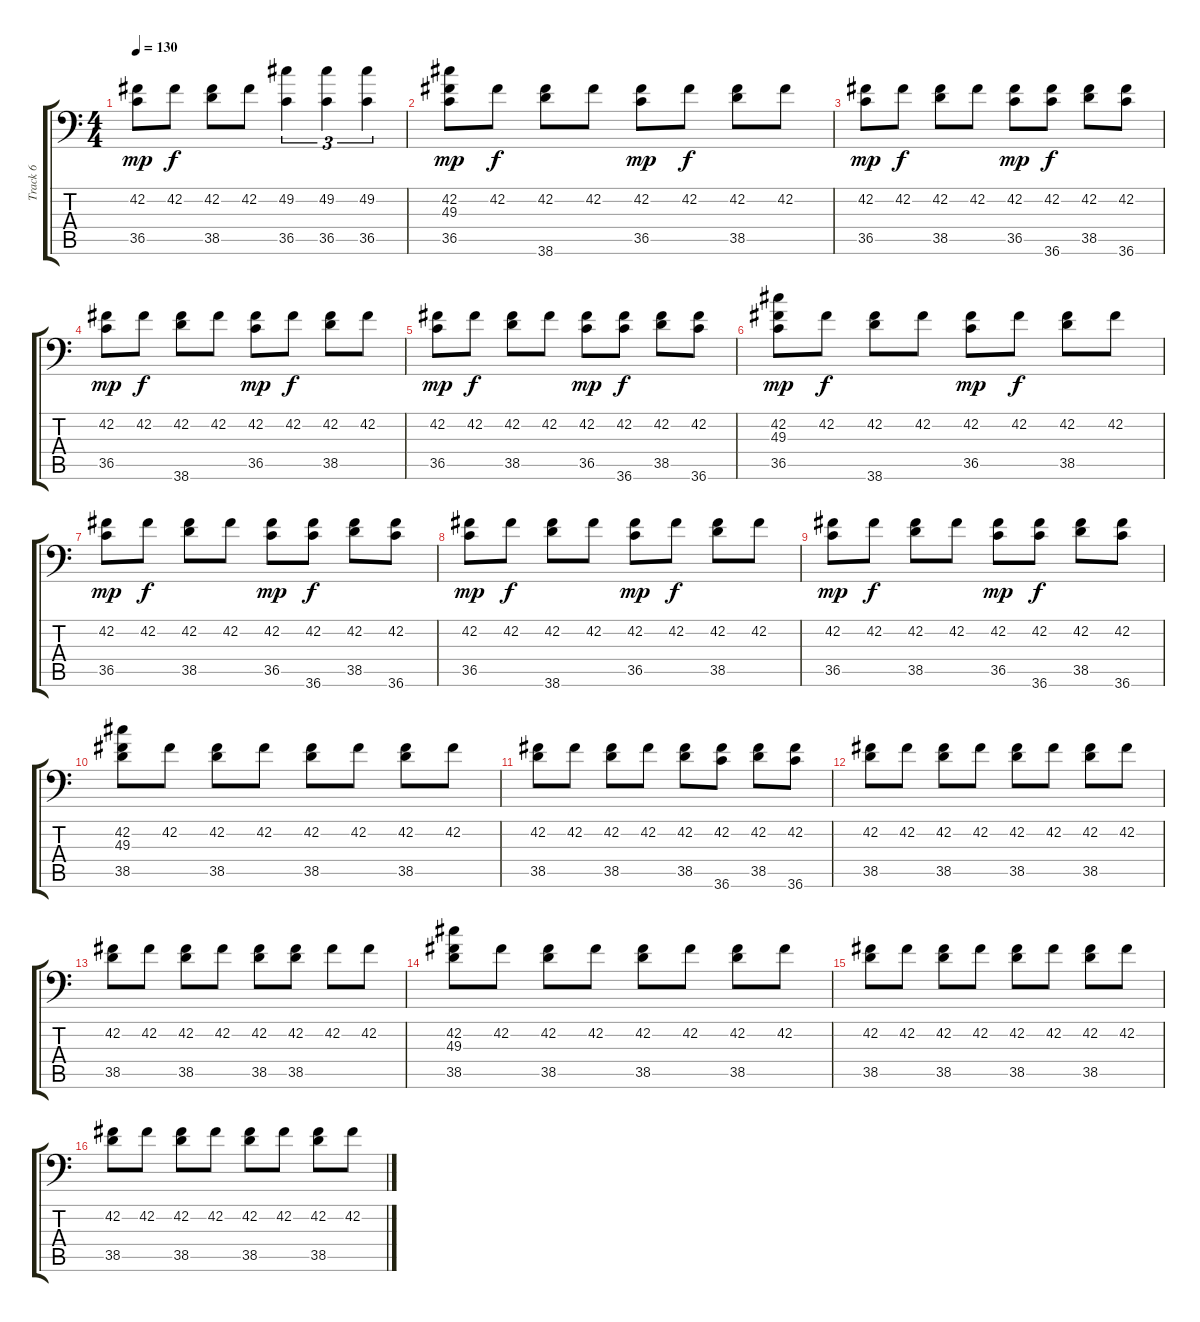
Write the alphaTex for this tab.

\track ("Track 6" "Track 6") {instrument acousticgrandpiano}
\staff {score tabs}
\tuning (C-1 C-1 C-1 C-1 C-1 C-1) {hide}
\ts (4 4)
\tempo 130
\clef f4
\ks c
(42.2 36.5).8{dy mp} 42.2.8{dy f} (42.2 38.5).8 42.2.8 (49.2 36.5).4{tu (3 2)} (49.2 36.5).4{tu (3 2)} (49.2 36.5).4{tu (3 2)} |
(42.2 49.3 36.5).8{dy mp} 42.2.8{dy f} (42.2 38.6).8 42.2.8 (42.2 36.5).8{dy mp} 42.2.8{dy f} (42.2 38.5).8 42.2.8 |
(42.2 36.5).8{dy mp} 42.2.8{dy f} (42.2 38.5).8 42.2.8 (42.2 36.5).8{dy mp} (42.2 36.6).8{dy f} (42.2 38.5).8 (42.2 36.6).8 |
(42.2 36.5).8{dy mp} 42.2.8{dy f} (42.2 38.6).8 42.2.8 (42.2 36.5).8{dy mp} 42.2.8{dy f} (42.2 38.5).8 42.2.8 |
(42.2 36.5).8{dy mp} 42.2.8{dy f} (42.2 38.5).8 42.2.8 (42.2 36.5).8{dy mp} (42.2 36.6).8{dy f} (42.2 38.5).8 (42.2 36.6).8 |
(42.2 49.3 36.5).8{dy mp} 42.2.8{dy f} (42.2 38.6).8 42.2.8 (42.2 36.5).8{dy mp} 42.2.8{dy f} (42.2 38.5).8 42.2.8 |
(42.2 36.5).8{dy mp} 42.2.8{dy f} (42.2 38.5).8 42.2.8 (42.2 36.5).8{dy mp} (42.2 36.6).8{dy f} (42.2 38.5).8 (42.2 36.6).8 |
(42.2 36.5).8{dy mp} 42.2.8{dy f} (42.2 38.6).8 42.2.8 (42.2 36.5).8{dy mp} 42.2.8{dy f} (42.2 38.5).8 42.2.8 |
(42.2 36.5).8{dy mp} 42.2.8{dy f} (42.2 38.5).8 42.2.8 (42.2 36.5).8{dy mp} (42.2 36.6).8{dy f} (42.2 38.5).8 (42.2 36.6).8 |
(42.2 49.3 38.5).8 42.2.8 (42.2 38.5).8 42.2.8 (42.2 38.5).8 42.2.8 (42.2 38.5).8 42.2.8 |
(42.2 38.5).8 42.2.8 (42.2 38.5).8 42.2.8 (42.2 38.5).8 (42.2 36.6).8 (42.2 38.5).8 (42.2 36.6).8 |
(42.2 38.5).8 42.2.8 (42.2 38.5).8 42.2.8 (42.2 38.5).8 42.2.8 (42.2 38.5).8 42.2.8 |
(42.2 38.5).8 42.2.8 (42.2 38.5).8 42.2.8 (42.2 38.5).8 (42.2 38.5).8 42.2.8 42.2.8 |
(42.2 49.3 38.5).8 42.2.8 (42.2 38.5).8 42.2.8 (42.2 38.5).8 42.2.8 (42.2 38.5).8 42.2.8 |
(42.2 38.5).8 42.2.8 (42.2 38.5).8 42.2.8 (42.2 38.5).8 42.2.8 (42.2 38.5).8 42.2.8 |
(42.2 38.5).8 42.2.8 (42.2 38.5).8 42.2.8 (42.2 38.5).8 42.2.8 (42.2 38.5).8 42.2.8
